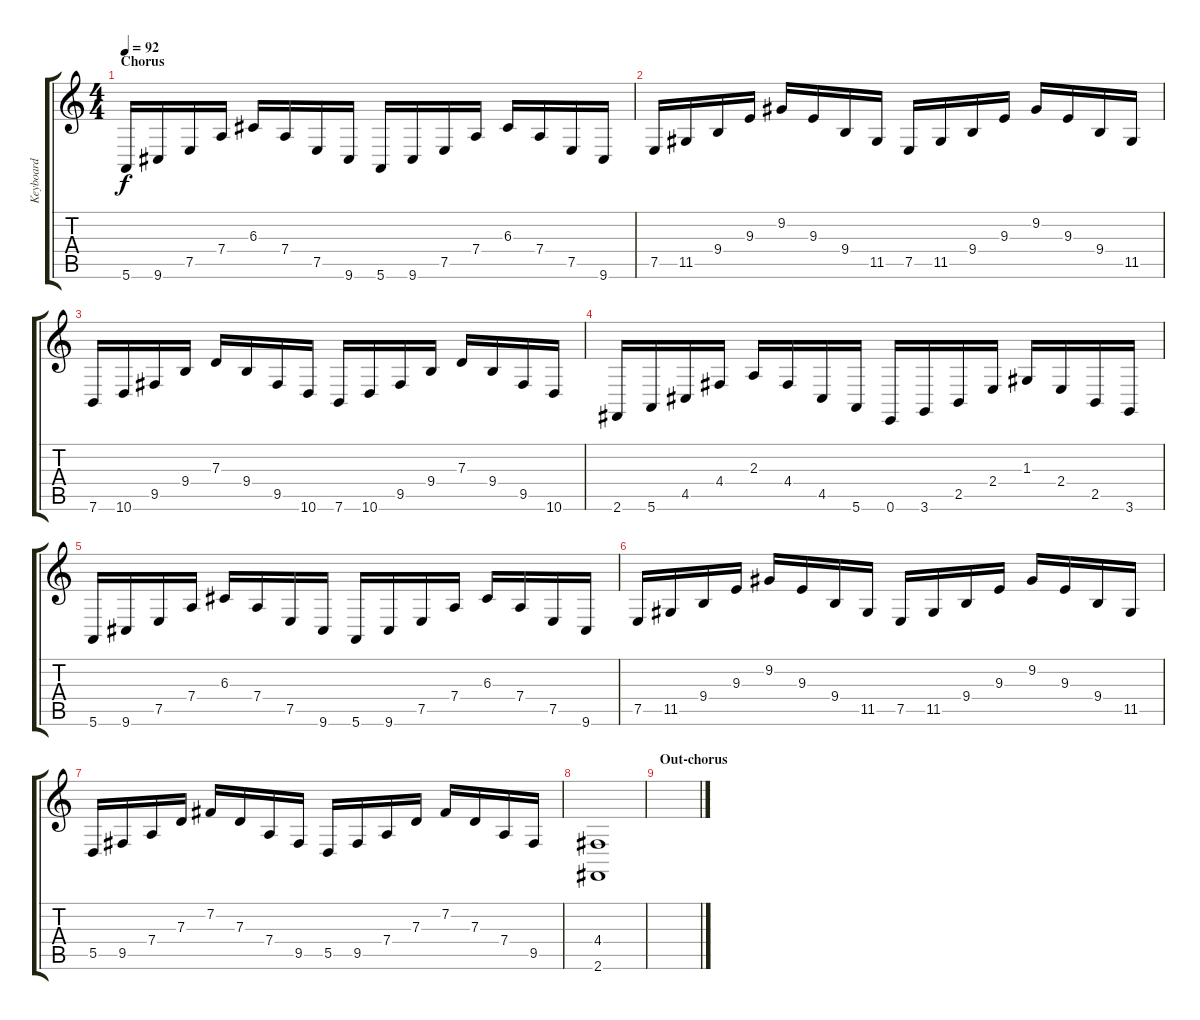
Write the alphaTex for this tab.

\track ("Keyboard" "Keyboard") {instrument acousticgrandpiano}
\staff {score tabs}
\tuning (E4 B3 G3 D3 A2 E2) {hide}
\ts (4 4)
\section ("" "Chorus")
\tempo 92
\clef g2
\ks c
5.6.16{dy f} 9.6.16 7.5.16 7.4.16 6.3.16 7.4.16 7.5.16 9.6.16 5.6.16 9.6.16 7.5.16 7.4.16 6.3.16 7.4.16 7.5.16 9.6.16 |
7.5.16 11.5.16 9.4.16 9.3.16 9.2.16 9.3.16 9.4.16 11.5.16 7.5.16 11.5.16 9.4.16 9.3.16 9.2.16 9.3.16 9.4.16 11.5.16 |
7.6.16 10.6.16 9.5.16 9.4.16 7.3.16 9.4.16 9.5.16 10.6.16 7.6.16 10.6.16 9.5.16 9.4.16 7.3.16 9.4.16 9.5.16 10.6.16 |
2.6.16 5.6.16 4.5.16 4.4.16 2.3.16 4.4.16 4.5.16 5.6.16 0.6.16 3.6.16 2.5.16 2.4.16 1.3.16 2.4.16 2.5.16 3.6.16 |
5.6.16 9.6.16 7.5.16 7.4.16 6.3.16 7.4.16 7.5.16 9.6.16 5.6.16 9.6.16 7.5.16 7.4.16 6.3.16 7.4.16 7.5.16 9.6.16 |
7.5.16 11.5.16 9.4.16 9.3.16 9.2.16 9.3.16 9.4.16 11.5.16 7.5.16 11.5.16 9.4.16 9.3.16 9.2.16 9.3.16 9.4.16 11.5.16 |
5.5.16 9.5.16 7.4.16 7.3.16 7.2.16 7.3.16 7.4.16 9.5.16 5.5.16 9.5.16 7.4.16 7.3.16 7.2.16 7.3.16 7.4.16 9.5.16 |
(4.4 2.6).1 |
\section ("" "Out-chorus")
